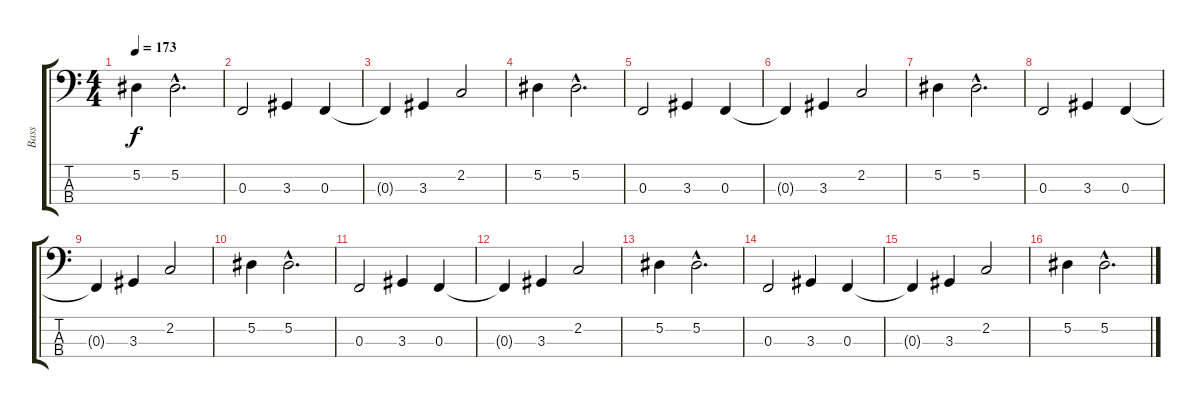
\track ("Bass" "Bass") {instrument electricbassfinger}
\staff {score tabs}
\tuning (Eb2 Bb1 F1 C1) {hide}
\ts (4 4)
\tempo 173
\clef f4
\ks c
5.2.4{dy f} 5.2{hac}.2{d} |
0.3.2 3.3.4 0.3.4 |
0.3{t}.4 3.3.4 2.2.2 |
5.2.4 5.2{hac}.2{d} |
0.3.2 3.3.4 0.3.4 |
0.3{t}.4 3.3.4 2.2.2 |
5.2.4 5.2{hac}.2{d} |
0.3.2 3.3.4 0.3.4 |
0.3{t}.4 3.3.4 2.2.2 |
5.2.4 5.2{hac}.2{d} |
0.3.2 3.3.4 0.3.4 |
0.3{t}.4 3.3.4 2.2.2 |
5.2.4 5.2{hac}.2{d} |
0.3.2 3.3.4 0.3.4 |
0.3{t}.4 3.3.4 2.2.2 |
5.2.4 5.2{hac}.2{d}
